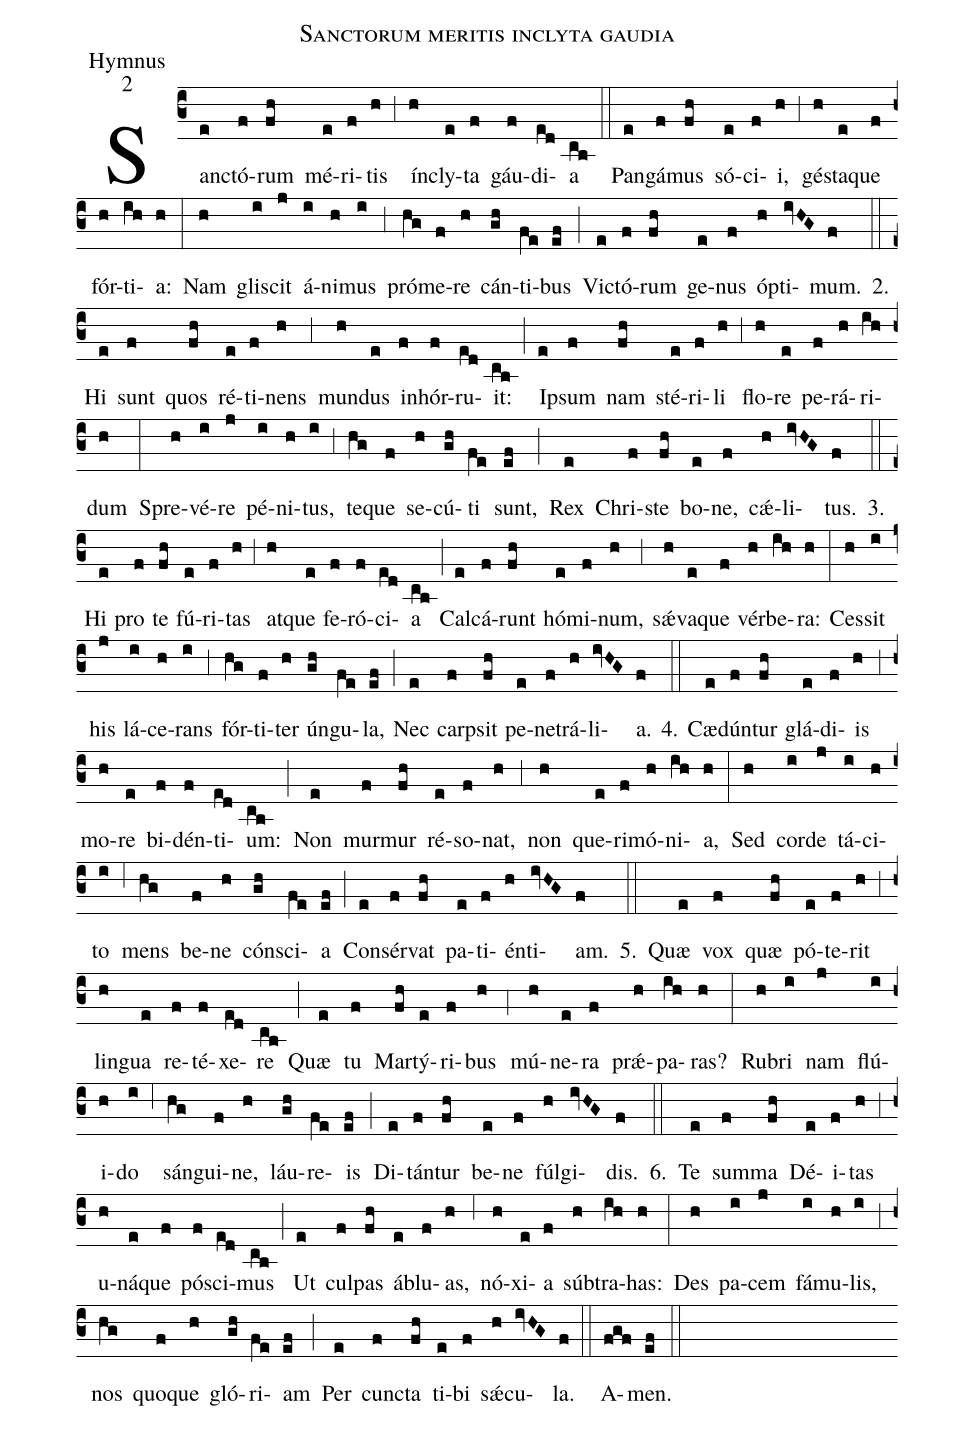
name:Sanctorum meritis inclyta gaudia;
office-part:Hymnus;
mode:2;
%%
(c3) San(e)ctó(f)rum(fh) mé(e)ri(f)tis(h) (,3) ín(h)cly(e)ta(f) gáu(f)di(ed)a(cb) (::)
Pan(e)gá(f)mus(fh) só(e)ci(f)i,(h) (,3) gé(h)sta(e)que(f) fór(h)ti(ih)a:(h) (:)
Nam(h) gli(i)scit(j) á(i)ni(h)mus(i) (,3) pró(hg)me(f)re(h) cán(gh)ti(fe)bus(ef) (;) Vi(e)ctó(f)rum(fh) ge(e)nus(f) óp(h)ti(ivHG)mum.(f) 2.(::) Hi(e) sunt(f) quos(fh) ré(e)ti(f)nens(h) (,3) mun(h)dus(e) in(f)hór(f)ru(ed)it:(cb) (;) I(e)psum(f) nam(fh) sté(e)ri(f)li(h) (,3) flo(h)re(e) pe(f)rá(h)ri(ih)dum(h) (:)
Spre(h)vé(i)re(j) pé(i)ni(h)tus,(i) (,3) te(hg)que(f) se(h)cú(gh)ti(fe) sunt,(ef) (;) Rex(e) Chri(f)ste(fh) bo(e)ne,(f) cǽ(h)li(ivHG)tus.(f) 3.(::) Hi(e) pro(f) te(fh) fú(e)ri(f)tas(h) (,3) at(h)que(e) fe(f)ró(f)ci(ed)a(cb) (;) Cal(e)cá(f)runt(fh) hó(e)mi(f)num,(h) (,3) sǽ(h)va(e)que(f) vér(h)be(ih)ra:(h) (:)
Ces(h)sit(i) his(j) lá(i)ce(h)rans(i) (,3) fór(hg)ti(f)ter(h) ún(gh)gu(fe)la,(ef) (;) Nec(e) car(f)psit(fh) pe(e)ne(f)trá(h)li(ivHG)a.(f) 4.(::) Cæ(e)dún(f)tur(fh) glá(e)di(f)is(h) (,3) mo(h)re(e) bi(f)dén(f)ti(ed)um:(cb) (;) Non(e) mur(f)mur(fh) ré(e)so(f)nat,(h) (,3) non(h) que(e)ri(f)mó(h)ni(ih)a,(h) (:)
Sed(h) cor(i)de(j) tá(i)ci(h)to(i) (,6) mens(hg) be(f)ne(h) cón(gh)sci(fe)a(ef) (;) Con(e)sér(f)vat(fh) pa(e)ti(f)én(h)ti(ivHG)am.(f) 5.(::) Quæ(e) vox(f) quæ(fh) pó(e)te(f)rit(h) (,3) lin(h)gua(e) re(f)té(f)xe(ed)re(cb) (;) Quæ(e) tu(f) Mar(fh)tý(e)ri(f)bus(h) (,4) mú(h)ne(e)ra(f) prǽ(h)pa(ih)ras?(h) (:)
Ru(h)bri(i) nam(j) flú(i)i(h)do(i) (,6) sán(hg)gui(f)ne,(h) láu(gh)re(fe)is(ef) (;) Di(e)tán(f)tur(fh) be(e)ne(f) fúl(h)gi(ivHG)dis.(f) 6.(::) Te(e) sum(f)ma(fh) Dé(e)i(f)tas(h) (,3) u(h)ná(e)que(f) pó(f)sci(ed)mus(cb) (;) Ut(e) cul(f)pas(fh) á(e)blu(f)as,(h) (,6) nó(h)xi(e)a(f) súb(h)tra(ih)has:(h) (:)
Des(h) pa(i)cem(j) fá(i)mu(h)lis,(i) (,3) nos(hg) quo(f)que(h) gló(gh)ri(fe)am(ef) (;) Per(e) cun(f)cta(fh) ti(e)bi(f) sǽ(h)cu(ivHG)la.(f) (::)
A(fgf)men.(ef) (::)
